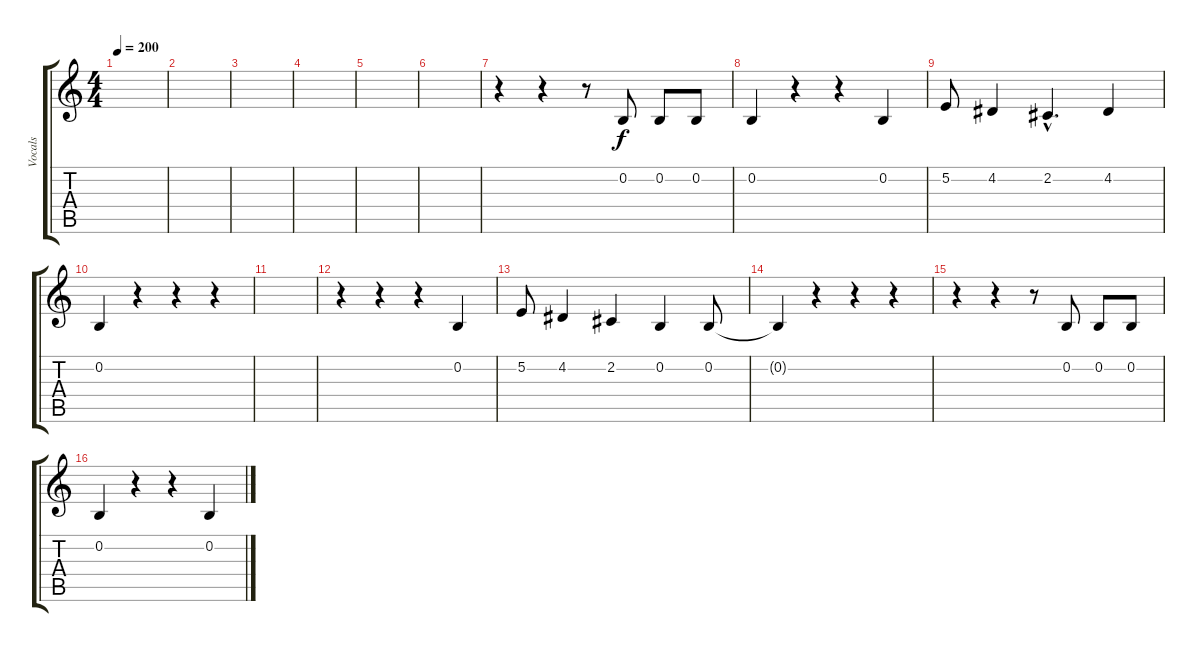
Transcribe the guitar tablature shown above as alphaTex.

\track ("Vocals" "Vocals") {instrument oboe}
\staff {score tabs}
\tuning (E4 B3 G3 D3 A2 E2) {hide}
\ts (4 4)
\tempo 200
\clef g2
\ks c
|
|
|
|
|
|
r.4 r.4 r.8 0.2.8 0.2.8 0.2.8 |
0.2.4 r.4 r.4 0.2.4 |
5.2.8 4.2.4 2.2{hac}.4{d} 4.2.4 |
0.2.4 r.4 r.4 r.4 |
|
r.4 r.4 r.4 0.2.4 |
5.2.8 4.2.4 2.2.4 0.2.4 0.2.8 |
0.2{t}.4 r.4 r.4 r.4 |
r.4 r.4 r.8 0.2.8 0.2.8 0.2.8 |
0.2.4 r.4 r.4 0.2.4
